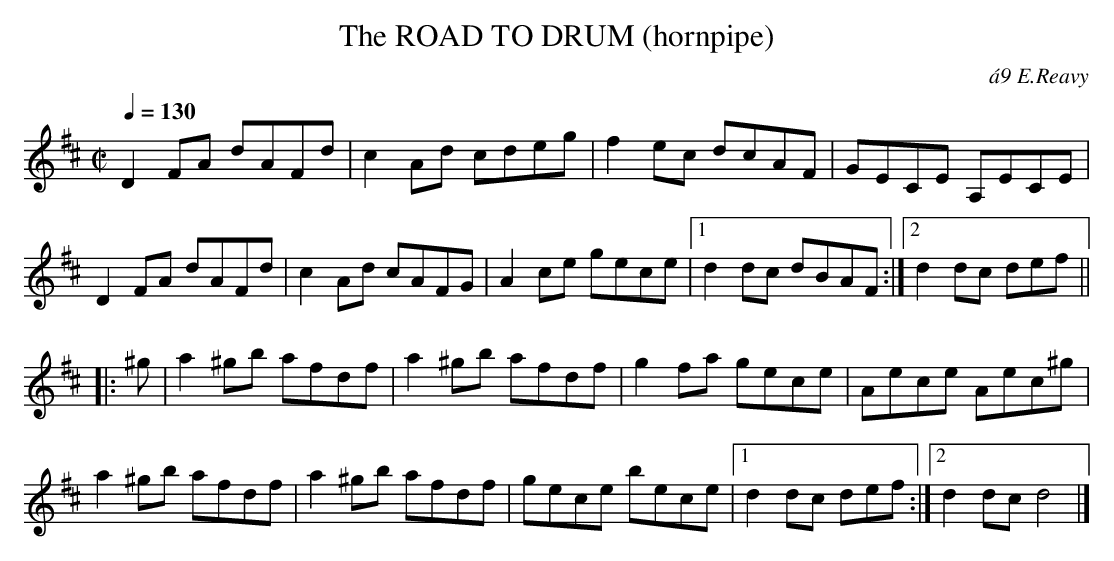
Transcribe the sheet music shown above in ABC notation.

X:1
T:ROAD TO DRUM (hornpipe), The
C:\'a9 E.Reavy
Y:"andantino"
of that in the book.
Q:1/4=130
M:C|
L:1/8
K:D
D2 FA dAFd|c2 Ad cdeg|f2ec dcAF|GECE A,ECE|
D2 FA dAFd|c2 Ad cAFG|A2ce gece|1 d2 dc dBAF:|\
[2 d2 dc def||
|:^g|a2 ^gb afdf|a2^gb afdf|g2 fa gece|Aece Aec^g|
a2 ^gb afdf|a2^gb afdf|gece bece|1 d2dc def:|\
[2 d2 dc d4|]
